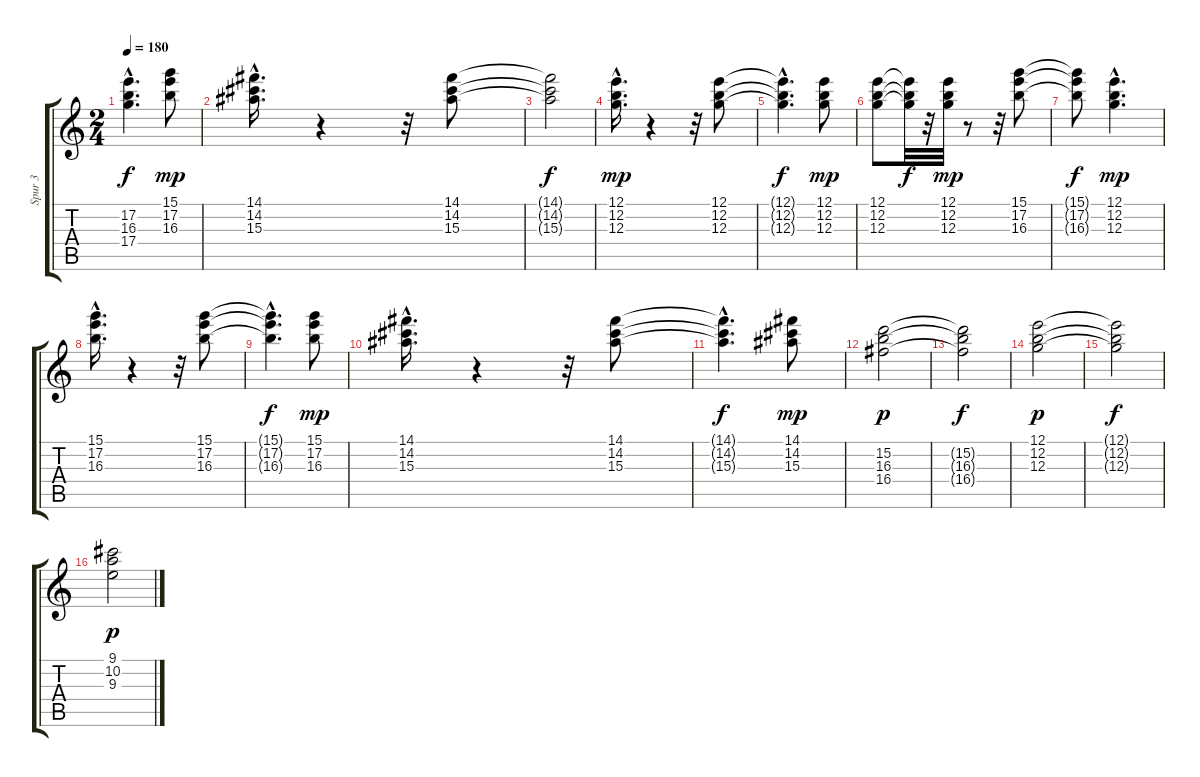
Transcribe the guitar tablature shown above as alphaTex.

\track ("Spur 3" "Spur 3") {instrument acousticguitarnylon}
\staff {score tabs}
\tuning (E4 B3 G3 D3 A2 E2) {hide}
\ts (2 4)
\tempo 180
\clef g2
\ks c
(17.2{hac t} 16.3{hac t} 17.4{hac t}).4{d dy f} (15.1 17.2 16.3).8{dy mp} |
(14.1{hac} 14.2{hac} 15.3{hac}).16{d} r.4 r.32 (14.1 14.2 15.3).8 |
(14.1{t} 14.2{t} 15.3{t}).2{dy f} |
(12.1{hac} 12.2{hac} 12.3{hac}).16{d dy mp} r.4 r.32 (12.1 12.2 12.3).8 |
(12.1{hac t} 12.2{hac t} 12.3{hac t}).4{d dy f} (12.1 12.2 12.3).8{dy mp} |
(12.1 12.2 12.3).8 (12.1{t} 12.2{t} 12.3{t}).32{dy f} r.32 (12.1 12.2 12.3).32{dy mp} r.8 r.32 (15.1 17.2 16.3).8 |
(15.1{t} 17.2{t} 16.3{t}).8{dy f} (12.1{hac} 12.2{hac} 12.3{hac}).4{d dy mp} |
(15.1{hac} 17.2{hac} 16.3{hac}).16{d} r.4 r.32 (15.1 17.2 16.3).8 |
(15.1{hac t} 17.2{hac t} 16.3{hac t}).4{d dy f} (15.1 17.2 16.3).8{dy mp} |
(14.1{hac} 14.2{hac} 15.3{hac}).16{d} r.4 r.32 (14.1 14.2 15.3).8 |
(14.1{hac t} 14.2{hac t} 15.3{hac t}).4{d dy f} (14.1 14.2 15.3).8{dy mp} |
(15.2 16.3 16.4).2{dy p} |
(15.2{t} 16.3{t} 16.4{t}).2{dy f} |
(12.1 12.2 12.3).2{dy p} |
(12.1{t} 12.2{t} 12.3{t}).2{dy f} |
(9.1 10.2 9.3).2{dy p}
